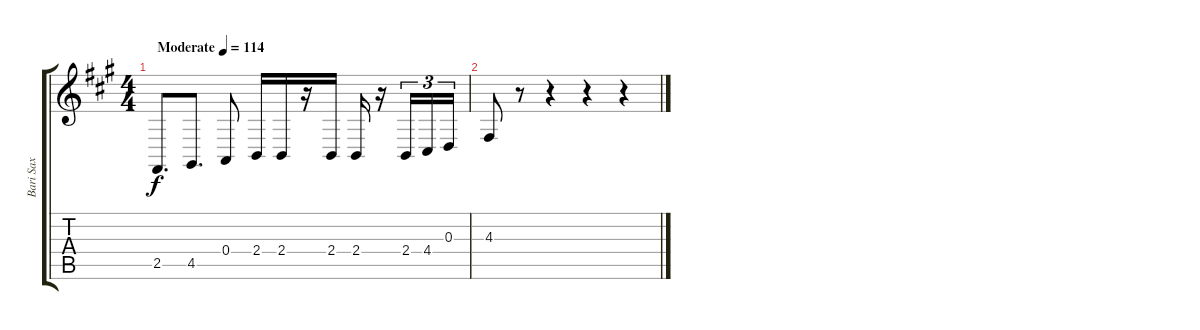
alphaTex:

\track ("Bari Sax" "Bari Sax") {instrument baritonesax}
\staff {score tabs}
\tuning (B3 Gb3 D3 A2 E2 B1) {hide}
\ts (4 4)
\tempo (114 "Moderate")
\clef g2
\ks a
2.5.8{d dy f instrument baritonesax} 4.5.8{d} 0.4.8 2.4.16 2.4.16 r.16 2.4.16 2.4.16 r.16 2.4.16{tu (3 2)} 4.4.16{tu (3 2)} 0.3.16{tu (3 2)} |
4.3.8 r.8 r.4 r.4 r.4
